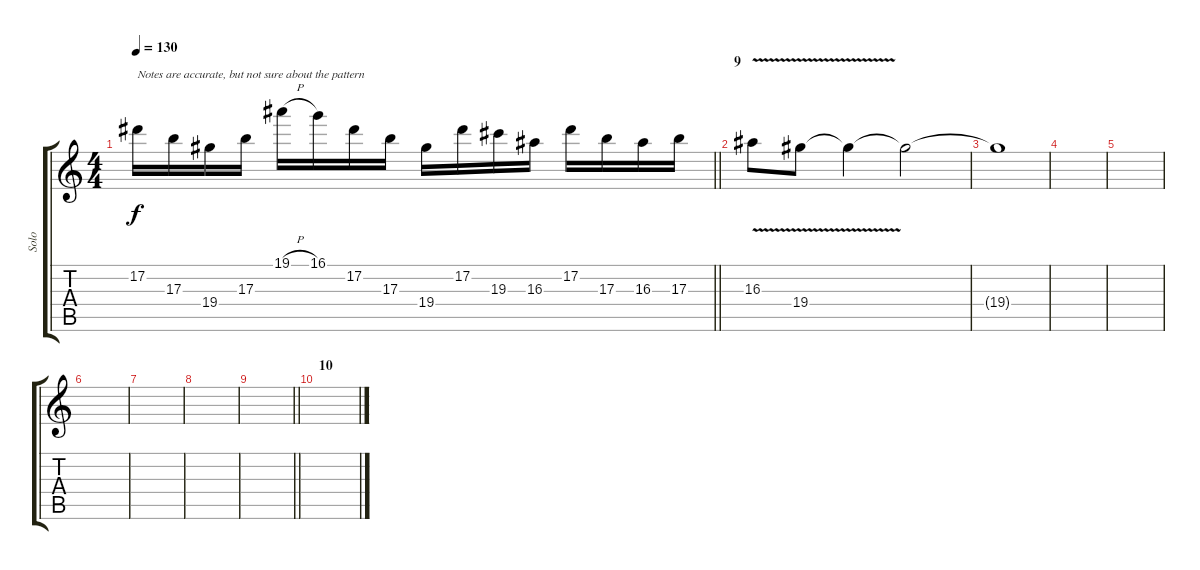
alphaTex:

\track ("Solo" "Solo") {instrument distortionguitar}
\staff {score tabs}
\tuning (Eb4 Bb3 Gb3 Db3 Ab2 Eb2) {hide}
\ts (4 4)
\tempo 130
\clef g2
\barLineRight lightlight
\ks c
17.2.16{txt "Notes are accurate, but not sure about the pattern" dy f} 17.3.16 19.4.16 17.3.16 19.1{h}.16 16.1.16 17.2.16 17.3.16 19.4.16 17.2.16 19.3.16 16.3.16 17.2.16 17.3.16 16.3.16 17.3.16 |
\section ("" "9")
16.3{v}.8 19.4{v}.8{volume 0} 19.4{t}.4 19.4{t}.2 |
19.4{t}.1 |
|
|
|
|
|
\barLineRight lightlight
|
\section ("" "10")
